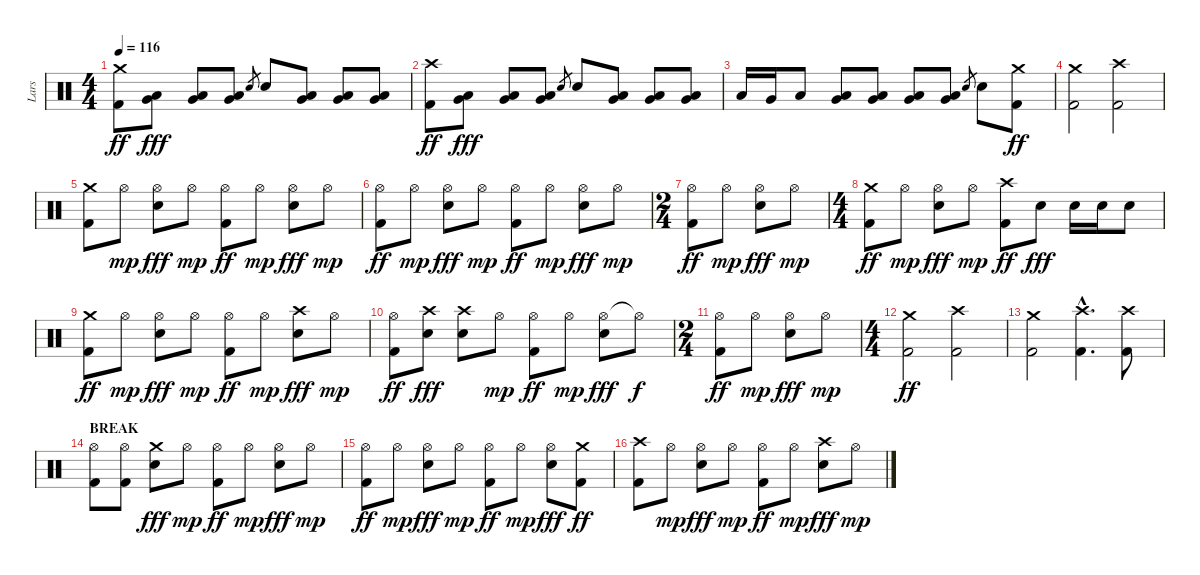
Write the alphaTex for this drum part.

\track ("Lars" "Lars") {instrument percussion}
\staff {score}
\articulation defaults
\ts (4 4)
\tempo 116
\clef neutral
\ks c
("Crash medium (hit)" "Kick (hit) 2").8{dy ff} ("Low Tom (hit)" "Very Low Tom (hit)").8{dy fff} ("Low Tom (hit)" "Very Low Tom (hit)").8 ("Low Tom (hit)" "Very Low Tom (hit)").8 "Electric Snare (hit)".8{gr} "Electric Snare (hit)".8 ("Low Tom (hit)" "Very Low Tom (hit)").8 ("Low Tom (hit)" "Very Low Tom (hit)").8 ("Very Low Tom (hit)" "Low Floor Tom (hit)").8 |
("Crash high (hit)" "Kick (hit) 2").8{dy ff} ("Low Tom (hit)" "Very Low Tom (hit)").8{dy fff} ("Low Tom (hit)" "Very Low Tom (hit)").8 ("Low Tom (hit)" "Very Low Tom (hit)").8 "Electric Snare (hit)".8{gr} "Electric Snare (hit)".8 ("Low Tom (hit)" "Very Low Tom (hit)").8 ("Low Tom (hit)" "Very Low Tom (hit)").8 ("Very Low Tom (hit)" "Low Floor Tom (hit)").8 |
"Low Tom (hit)".16 "Very Low Tom (hit)".16 "Low Floor Tom (hit)".8 ("Very Low Tom (hit)" "Low Floor Tom (hit)").8 ("Very Low Tom (hit)" "Low Floor Tom (hit)").8 ("Very Low Tom (hit)" "Low Floor Tom (hit)").8 ("Very Low Tom (hit)" "Low Floor Tom (hit)").8 "Electric Snare (hit)".8{gr} "Electric Snare (hit)".8 ("Crash medium (hit)" "Kick (hit) 2").8{dy ff} |
("Crash medium (hit)" "Kick (hit) 2").2 ("Crash high (hit)" "Kick (hit) 2").2 |
("Crash medium (hit)" "Kick (hit) 2").8 "Hi-Hat (open)".8{dy mp} ("Hi-Hat (open)" "Electric Snare (hit)").8{dy fff} "Hi-Hat (open)".8{dy mp} ("Hi-Hat (open)" "Kick (hit) 2").8{dy ff} "Hi-Hat (open)".8{dy mp} ("Hi-Hat (open)" "Electric Snare (hit)").8{dy fff} "Hi-Hat (open)".8{dy mp} |
("Hi-Hat (open)" "Kick (hit) 2").8{dy ff} "Hi-Hat (open)".8{dy mp} ("Hi-Hat (open)" "Electric Snare (hit)").8{dy fff} "Hi-Hat (open)".8{dy mp} ("Hi-Hat (open)" "Kick (hit) 2").8{dy ff} "Hi-Hat (open)".8{dy mp} ("Hi-Hat (open)" "Electric Snare (hit)").8{dy fff} "Hi-Hat (open)".8{dy mp} |
\ts (2 4)
("Hi-Hat (open)" "Kick (hit) 2").8{dy ff} "Hi-Hat (open)".8{dy mp} ("Hi-Hat (open)" "Electric Snare (hit)").8{dy fff} "Hi-Hat (open)".8{dy mp} |
\ts (4 4)
("Crash medium (hit)" "Kick (hit) 2").8{dy ff} "Hi-Hat (open)".8{dy mp} ("Hi-Hat (open)" "Electric Snare (hit)").8{dy fff} "Hi-Hat (open)".8{dy mp} ("Crash high (hit)" "Kick (hit) 2").8{dy ff} "Electric Snare (hit)".8{dy fff} "Electric Snare (hit)".16 "Electric Snare (hit)".16 "Electric Snare (hit)".8 |
("Crash medium (hit)" "Kick (hit) 2").8{dy ff} "Hi-Hat (open)".8{dy mp} ("Hi-Hat (open)" "Electric Snare (hit)").8{dy fff} "Hi-Hat (open)".8{dy mp} ("Hi-Hat (open)" "Kick (hit) 2").8{dy ff} "Hi-Hat (open)".8{dy mp} ("Crash high (hit)" "Electric Snare (hit)").8{dy fff} "Hi-Hat (open)".8{dy mp} |
("Hi-Hat (open)" "Kick (hit) 2").8{dy ff} ("Crash high (hit)" "Electric Snare (hit)").8{dy fff} ("Crash high (hit)" "Electric Snare (hit)").8 "Hi-Hat (open)".8{dy mp} ("Hi-Hat (open)" "Kick (hit) 2").8{dy ff} "Hi-Hat (open)".8{dy mp} ("Hi-Hat (open)" "Electric Snare (hit)").8{dy fff} "Hi-Hat (open)"{t}.8{dy f} |
\ts (2 4)
("Hi-Hat (open)" "Kick (hit) 2").8{dy ff} "Hi-Hat (open)".8{dy mp} ("Hi-Hat (open)" "Electric Snare (hit)").8{dy fff} "Hi-Hat (open)".8{dy mp} |
\ts (4 4)
("Crash medium (hit)" "Kick (hit) 2").2{dy ff} ("Crash high (hit)" "Kick (hit) 2").2 |
("Crash medium (hit)" "Kick (hit) 2").2 ("Crash high (hit)"{hac} "Kick (hit) 2"{hac}).4{d} ("Crash high (hit)" "Kick (hit) 2").8 |
\section ("" "BREAK")
("Hi-Hat (open)" "Kick (hit) 2").8 ("Hi-Hat (open)" "Kick (hit) 2").8 ("Crash medium (hit)" "Electric Snare (hit)").8{dy fff} "Hi-Hat (open)".8{dy mp} ("Hi-Hat (open)" "Kick (hit) 2").8{dy ff} "Hi-Hat (open)".8{dy mp} ("Hi-Hat (open)" "Electric Snare (hit)").8{dy fff} "Hi-Hat (open)".8{dy mp} |
("Hi-Hat (open)" "Kick (hit) 2").8{dy ff} "Hi-Hat (open)".8{dy mp} ("Hi-Hat (open)" "Electric Snare (hit)").8{dy fff} "Hi-Hat (open)".8{dy mp} ("Hi-Hat (open)" "Kick (hit) 2").8{dy ff} "Hi-Hat (open)".8{dy mp} ("Hi-Hat (open)" "Electric Snare (hit)").8{dy fff} ("Crash medium (hit)" "Kick (hit) 2").8{dy ff} |
("Crash high (hit)" "Kick (hit) 2").8 "Hi-Hat (open)".8{dy mp} ("Hi-Hat (open)" "Electric Snare (hit)").8{dy fff} "Hi-Hat (open)".8{dy mp} ("Hi-Hat (open)" "Kick (hit) 2").8{dy ff} "Hi-Hat (open)".8{dy mp} ("Crash high (hit)" "Electric Snare (hit)").8{dy fff} "Hi-Hat (open)".8{dy mp}
